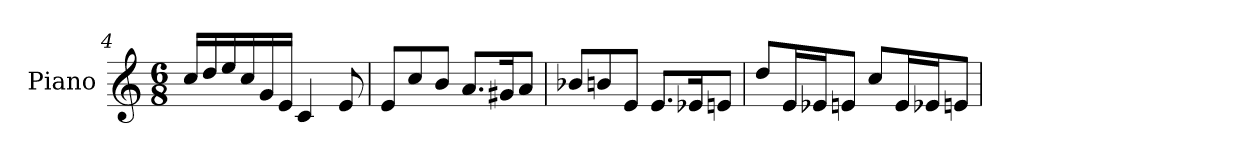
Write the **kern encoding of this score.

**kern
*part1
*staff1
*I"Piano
*I'Pno.
*clefG2
*k[]
*M6/8
=4
16cc/LL
16dd/
16ee/
16cc/
16g/
16e/JJ
4c/
8e/
=5
8e/L
8cc/
8b/J
8.a/L
16g#X/K
8a/J
=6
8b-X/L
8bn/
8e/J
8.e/L
16e-X/K
8en/J
!!LO:LB:g=z
=7
8dd/L
16e/L
16e-X/J
8en/J
8cc/L
16e/L
16e-X/J
8en/J
=
*-
